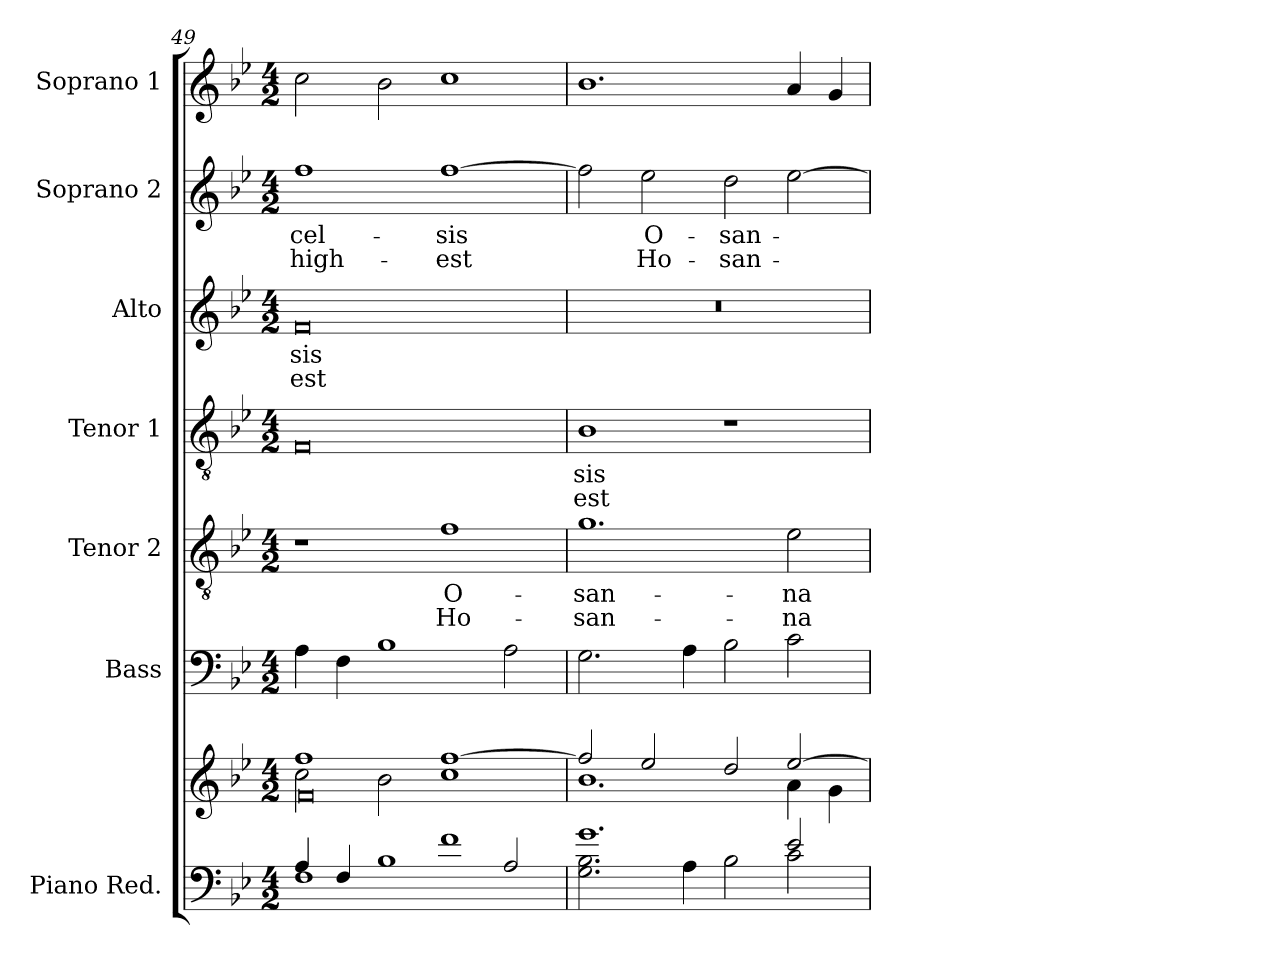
**kern	**kern	**kern	**kern	**text	**text	**kern	**text	**text	**kern	**text	**text	**kern	**text	**text	**kern
*part7	*part7	*part6	*part5	*part5	*part5	*part4	*part4	*part4	*part3	*part3	*part3	*part2	*part2	*part2	*part1
*staff8	*staff7	*staff6	*staff5	*staff5	*staff5	*staff4	*staff4	*staff4	*staff3	*staff3	*staff3	*staff2	*staff2	*staff2	*staff1
*I"Piano Red.	*	*I"Bass	*I"Tenor 2	*	*	*I"Tenor 1	*	*	*I"Alto	*	*	*I"Soprano 2	*	*	*I"Soprano 1
*	*	*I'B	*I'T2	*	*	*I'T1	*	*	*I'A	*	*	*I'S2	*	*	*I'S1
!!LO:LB:g=z
*clefF4	*clefG2	*clefF4	*clefGv2	*	*	*clefGv2	*	*	*clefG2	*	*	*clefG2	*	*	*clefG2
*	*	*	*ITrd7c12	*	*	*ITrd7c12	*	*	*	*	*	*	*	*	*
*k[b-e-]	*k[b-e-]	*k[b-e-]	*k[b-e-]	*	*	*k[b-e-]	*	*	*k[b-e-]	*	*	*k[b-e-]	*	*	*k[b-e-]
*B-:	*B-:	*B-:	*B-:	*	*	*B-:	*	*	*B-:	*	*	*B-:	*	*	*B-:
*M4/2	*M4/2	*M4/2	*M4/2	*	*	*M4/2	*	*	*M4/2	*	*	*M4/2	*	*	*M4/2
=49	=49	=49	=49	=49	=49	=49	=49	=49	=49	=49	=49	=49	=49	=49	=49
*^	*^	*	*	*	*	*	*	*	*	*	*	*	*	*	*
*	*	*	*^	*	*	*	*	*	*	*	*	*	*	*	*	*	*
!	!	!	!	!	!	!	!	!	!	!	!	!	!LO:LY:b:color=#000000	!LO:LY:b:color=#000000	!	!	!	!
!	!	!	!	!	!	!	!	!	!	!	!	!	!	!	!	!LO:LY:b:color=#000000	!LO:LY:b:color=#000000	!
4Ai/	1Fi	1ffi	2cci\	0fi	4Ai\	1r	.	.	0FFi	.	.	0fi	-sis	-est	1ffi	-cel-	high-	2cci\
4Fi/	.	.	.	.	4Fi\	.	.	.	.	.	.	.	.	.	.	.	.	.
1B-i	.	.	2b-i\	.	1B-i	.	.	.	.	.	.	.	.	.	.	.	.	2b-i\
!	!	!	!	!	!	!	!LO:LY:b:color=#000000	!LO:LY:b:color=#000000	!	!	!	!	!	!	!	!	!	!
!	!	!	!	!	!	!	!	!	!	!	!	!	!	!	!	!LO:LY:b:color=#000000	!LO:LY:b:color=#000000	!
.	1fi	[>1ffi	1cci	.	.	1Fi	O-	Ho-	.	.	.	.	.	.	[>1ffi	-sis	-est	1cci
2Ai/	.	.	.	.	2Ai\	.	.	.	.	.	.	.	.	.	.	.	.	.
*	*	*	*v	*v	*	*	*	*	*	*	*	*	*	*	*	*	*	*
=50	=50	=50	=50	=50	=50	=50	=50	=50	=50	=50	=50	=50	=50	=50	=50	=50	=50
!	!	!	!	!	!	!LO:LY:b:color=#000000	!LO:LY:b:color=#000000	!	!	!	!	!	!	!	!	!	!
!	!	!	!	!	!	!	!	!	!LO:LY:b:color=#000000	!LO:LY:b:color=#000000	!LO:N:vis=1	!	!	!	!	!	!
1.gi	2.Gi\ 2.B-i	2ffi/]	1.b-i	2.Gi\	1.Gi	-san-	-san-	1BB-i	-sis	-est	0r	.	.	2ffi\]	.	.	1.b-i
!	!	!	!	!	!	!	!	!	!	!	!	!	!	!	!LO:LY:b:color=#000000	!LO:LY:b:color=#000000	!
.	.	2ee-i/	.	.	.	.	.	.	.	.	.	.	.	2ee-i\	O-	Ho-	.
.	4Ai\	.	.	4Ai\	.	.	.	.	.	.	.	.	.	.	.	.	.
!	!	!	!	!	!	!	!	!	!	!	!	!	!	!	!LO:LY:b:color=#000000	!LO:LY:b:color=#000000	!
.	2B-i\	2ddi/	.	2B-i\	.	.	.	1r	.	.	.	.	.	2ddi\	-san-	-san-	.
!	!	!	!	!	!	!LO:LY:b:color=#000000	!LO:LY:b:color=#000000	!	!	!	!	!	!	!	!	!	!
2e-i/	2ci\	[>2ee-i/	4ai\	2ci\	2E-i\	-na	-na	.	.	.	.	.	.	[>2ee-i\	.	.	4ai/
.	.	.	4gi\	.	.	.	.	.	.	.	.	.	.	.	.	.	4gi/
*v	*v	*	*	*	*	*	*	*	*	*	*	*	*	*	*	*	*
*	*v	*v	*	*	*	*	*	*	*	*	*	*	*	*	*	*
=	=	=	=	=	=	=	=	=	=	=	=	=	=	=	=
*-	*-	*-	*-	*-	*-	*-	*-	*-	*-	*-	*-	*-	*-	*-	*-
